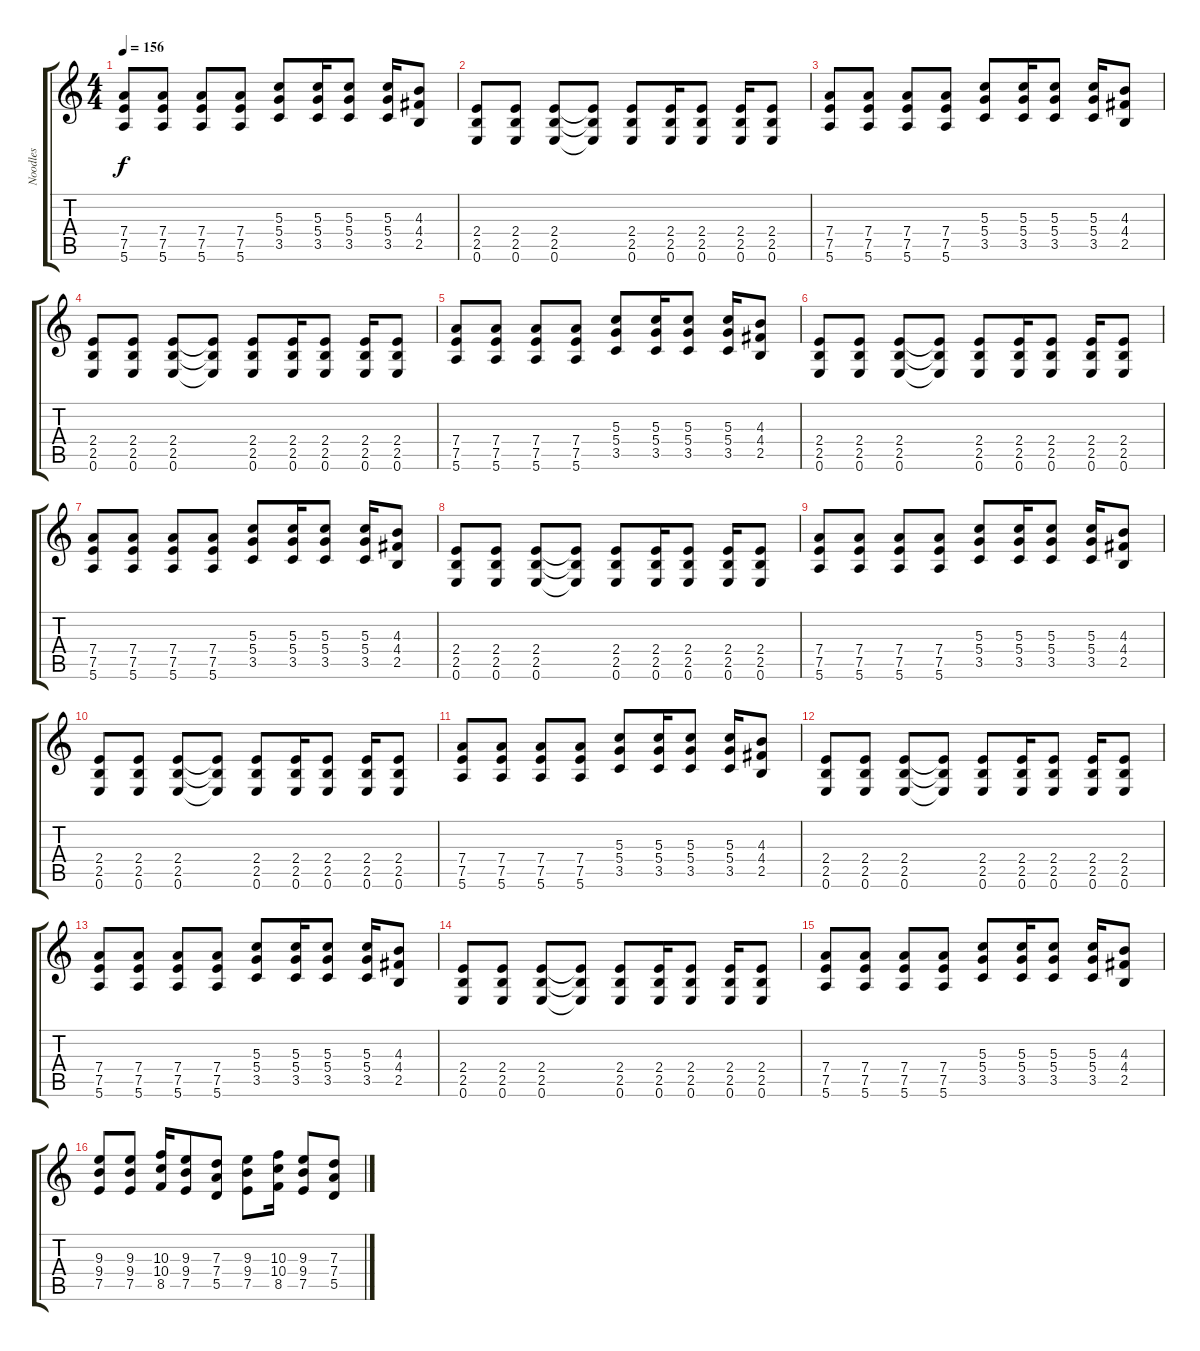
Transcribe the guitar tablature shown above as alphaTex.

\track ("Noodles" "Noodles") {instrument distortionguitar}
\staff {score tabs}
\tuning (E4 B3 G3 D3 A2 E2) {hide}
\ts (4 4)
\tempo 156
\clef g2
\ks c
(7.4 7.5 5.6).8{dy f} (7.4 7.5 5.6).8 (7.4 7.5 5.6).8 (7.4 7.5 5.6).8 (5.3 5.4 3.5).8 (5.3 5.4 3.5).16 (5.3 5.4 3.5).8 (5.3 5.4 3.5).16 (4.3 4.4 2.5).8 |
(2.4 2.5 0.6).8 (2.4 2.5 0.6).8 (2.4 2.5 0.6).8 (2.4{t} 2.5{t} 0.6{t}).8 (2.4 2.5 0.6).8 (2.4 2.5 0.6).16 (2.4 2.5 0.6).8 (2.4 2.5 0.6).16 (2.4 2.5 0.6).8 |
(7.4 7.5 5.6).8 (7.4 7.5 5.6).8 (7.4 7.5 5.6).8 (7.4 7.5 5.6).8 (5.3 5.4 3.5).8 (5.3 5.4 3.5).16 (5.3 5.4 3.5).8 (5.3 5.4 3.5).16 (4.3 4.4 2.5).8 |
(2.4 2.5 0.6).8 (2.4 2.5 0.6).8 (2.4 2.5 0.6).8 (2.4{t} 2.5{t} 0.6{t}).8 (2.4 2.5 0.6).8 (2.4 2.5 0.6).16 (2.4 2.5 0.6).8 (2.4 2.5 0.6).16 (2.4 2.5 0.6).8 |
(7.4 7.5 5.6).8 (7.4 7.5 5.6).8 (7.4 7.5 5.6).8 (7.4 7.5 5.6).8 (5.3 5.4 3.5).8 (5.3 5.4 3.5).16 (5.3 5.4 3.5).8 (5.3 5.4 3.5).16 (4.3 4.4 2.5).8 |
(2.4 2.5 0.6).8 (2.4 2.5 0.6).8 (2.4 2.5 0.6).8 (2.4{t} 2.5{t} 0.6{t}).8 (2.4 2.5 0.6).8 (2.4 2.5 0.6).16 (2.4 2.5 0.6).8 (2.4 2.5 0.6).16 (2.4 2.5 0.6).8 |
(7.4 7.5 5.6).8 (7.4 7.5 5.6).8 (7.4 7.5 5.6).8 (7.4 7.5 5.6).8 (5.3 5.4 3.5).8 (5.3 5.4 3.5).16 (5.3 5.4 3.5).8 (5.3 5.4 3.5).16 (4.3 4.4 2.5).8 |
(2.4 2.5 0.6).8 (2.4 2.5 0.6).8 (2.4 2.5 0.6).8 (2.4{t} 2.5{t} 0.6{t}).8 (2.4 2.5 0.6).8 (2.4 2.5 0.6).16 (2.4 2.5 0.6).8 (2.4 2.5 0.6).16 (2.4 2.5 0.6).8 |
(7.4 7.5 5.6).8 (7.4 7.5 5.6).8 (7.4 7.5 5.6).8 (7.4 7.5 5.6).8 (5.3 5.4 3.5).8 (5.3 5.4 3.5).16 (5.3 5.4 3.5).8 (5.3 5.4 3.5).16 (4.3 4.4 2.5).8 |
(2.4 2.5 0.6).8 (2.4 2.5 0.6).8 (2.4 2.5 0.6).8 (2.4{t} 2.5{t} 0.6{t}).8 (2.4 2.5 0.6).8 (2.4 2.5 0.6).16 (2.4 2.5 0.6).8 (2.4 2.5 0.6).16 (2.4 2.5 0.6).8 |
(7.4 7.5 5.6).8 (7.4 7.5 5.6).8 (7.4 7.5 5.6).8 (7.4 7.5 5.6).8 (5.3 5.4 3.5).8 (5.3 5.4 3.5).16 (5.3 5.4 3.5).8 (5.3 5.4 3.5).16 (4.3 4.4 2.5).8 |
(2.4 2.5 0.6).8 (2.4 2.5 0.6).8 (2.4 2.5 0.6).8 (2.4{t} 2.5{t} 0.6{t}).8 (2.4 2.5 0.6).8 (2.4 2.5 0.6).16 (2.4 2.5 0.6).8 (2.4 2.5 0.6).16 (2.4 2.5 0.6).8 |
(7.4 7.5 5.6).8 (7.4 7.5 5.6).8 (7.4 7.5 5.6).8 (7.4 7.5 5.6).8 (5.3 5.4 3.5).8 (5.3 5.4 3.5).16 (5.3 5.4 3.5).8 (5.3 5.4 3.5).16 (4.3 4.4 2.5).8 |
(2.4 2.5 0.6).8 (2.4 2.5 0.6).8 (2.4 2.5 0.6).8 (2.4{t} 2.5{t} 0.6{t}).8 (2.4 2.5 0.6).8 (2.4 2.5 0.6).16 (2.4 2.5 0.6).8 (2.4 2.5 0.6).16 (2.4 2.5 0.6).8 |
(7.4 7.5 5.6).8 (7.4 7.5 5.6).8 (7.4 7.5 5.6).8 (7.4 7.5 5.6).8 (5.3 5.4 3.5).8 (5.3 5.4 3.5).16 (5.3 5.4 3.5).8 (5.3 5.4 3.5).16 (4.3 4.4 2.5).8 |
(9.3 9.4 7.5).8 (9.3 9.4 7.5).8 (10.3 10.4 8.5).16 (9.3 9.4 7.5).8 (7.3 7.4 5.5).8 (9.3 9.4 7.5).8 (10.3 10.4 8.5).16 (9.3 9.4 7.5).8 (7.3 7.4 5.5).8
